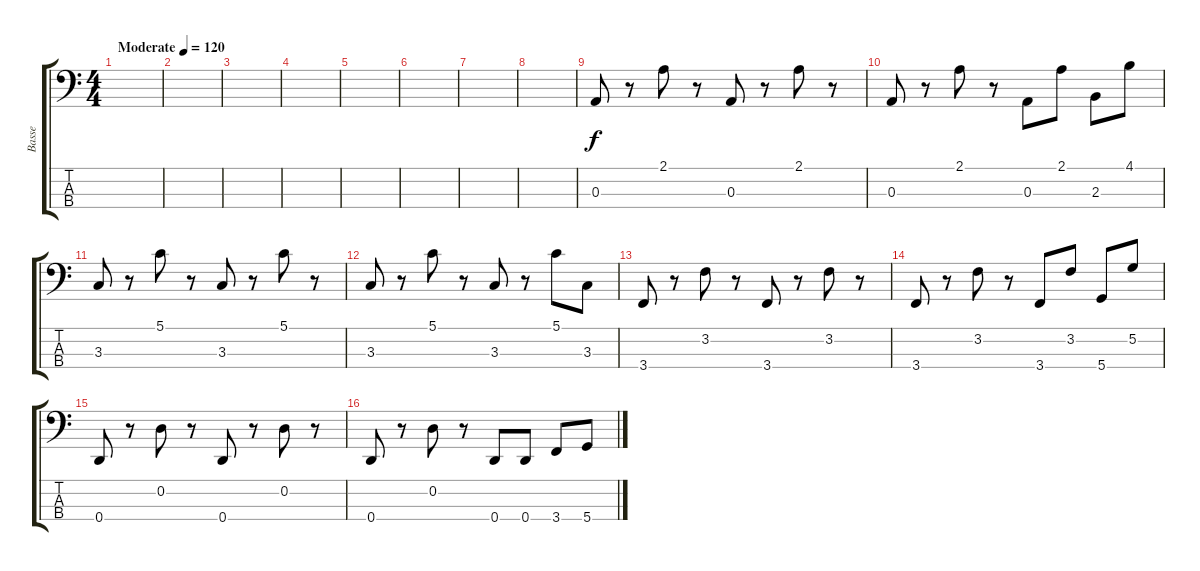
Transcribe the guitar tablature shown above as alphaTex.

\track ("Basse" "Basse") {instrument electricbassfinger}
\staff {score tabs}
\tuning (G2 D2 A1 D1) {hide}
\ts (4 4)
\tempo (120 "Moderate")
\clef f4
\ks c
|
|
|
|
|
|
|
|
0.3.8 r.8 2.1.8 r.8 0.3.8 r.8 2.1.8 r.8 |
0.3.8 r.8 2.1.8 r.8 0.3.8 2.1.8 2.3.8 4.1.8 |
3.3.8 r.8 5.1.8 r.8 3.3.8 r.8 5.1.8 r.8 |
3.3.8 r.8 5.1.8 r.8 3.3.8 r.8 5.1.8 3.3.8 |
3.4.8 r.8 3.2.8 r.8 3.4.8 r.8 3.2.8 r.8 |
3.4.8 r.8 3.2.8 r.8 3.4.8 3.2.8 5.4.8 5.2.8 |
0.4.8 r.8 0.2.8 r.8 0.4.8 r.8 0.2.8 r.8 |
0.4.8 r.8 0.2.8 r.8 0.4.8 0.4.8 3.4.8 5.4.8
